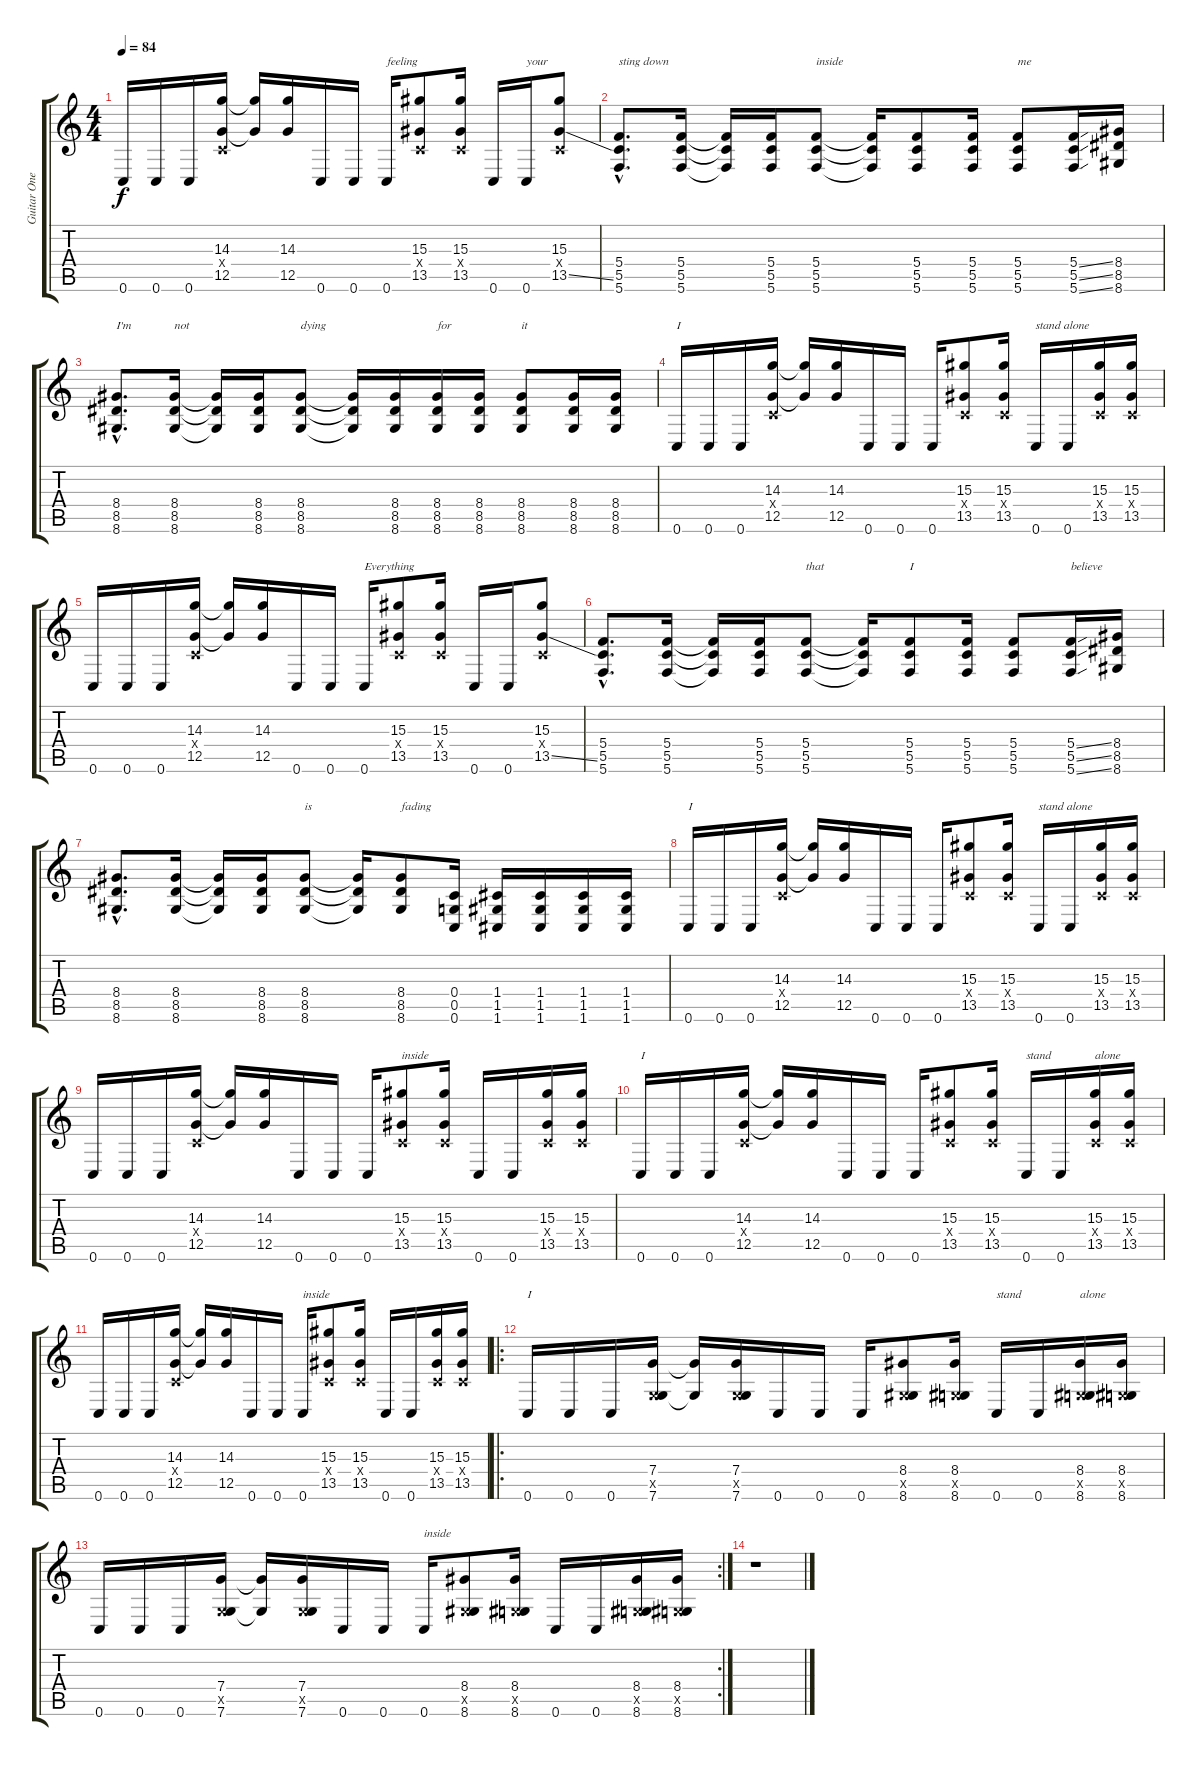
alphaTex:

\track ("Guitar One" "Guitar One") {instrument distortionguitar}
\staff {score tabs}
\tuning (D4 A3 F3 C3 G2 C2) {hide}
\ts (4 4)
\tempo 84
\clef g2
\ks c
0.6.16{dy f} 0.6.16 0.6.16 (14.3 0.4{x} 12.5).16 (14.3{t} 12.5{t}).16 (14.3 12.5).16 0.6.16 0.6.16 0.6.16{txt "feeling"} (15.3 0.4{x} 13.5).8 (15.3 0.4{x} 13.5).16 0.6.16 0.6.16{txt "your"} (15.3 0.4{x} 13.5{ss}).8 |
(5.4{hac} 5.5{hac} 5.6{hac}).8{d txt "sting down"} (5.4 5.5 5.6).16 (5.4{t} 5.5{t} 5.6{t}).16 (5.4 5.5 5.6).16 (5.4 5.5 5.6).8{txt "inside"} (5.4{t} 5.5{t} 5.6{t}).16 (5.4 5.5 5.6).8 (5.4 5.5 5.6).16 (5.4 5.5 5.6).8{txt "me"} (5.4{ss} 5.5{ss} 5.6{ss}).16 (8.4 8.5 8.6).16 |
(8.4{hac} 8.5{hac} 8.6{hac}).8{d txt "I'm"} (8.4 8.5 8.6).16{txt "not"} (8.4{t} 8.5{t} 8.6{t}).16 (8.4 8.5 8.6).16 (8.4 8.5 8.6).8{txt "dying"} (8.4{t} 8.5{t} 8.6{t}).16 (8.4 8.5 8.6).16 (8.4 8.5 8.6).16{txt "for"} (8.4 8.5 8.6).16 (8.4 8.5 8.6).8{txt "it"} (8.4 8.5 8.6).16 (8.4 8.5 8.6).16 |
0.6.16{txt "I"} 0.6.16 0.6.16 (14.3 0.4{x} 12.5).16 (14.3{t} 12.5{t}).16 (14.3 12.5).16 0.6.16 0.6.16 0.6.16 (15.3 0.4{x} 13.5).8 (15.3 0.4{x} 13.5).16 0.6.16{txt "stand alone"} 0.6.16 (15.3 0.4{x} 13.5).16 (15.3 0.4{x} 13.5).16 |
0.6.16 0.6.16 0.6.16 (14.3 0.4{x} 12.5).16 (14.3{t} 12.5{t}).16 (14.3 12.5).16 0.6.16 0.6.16 0.6.16{txt "Everything"} (15.3 0.4{x} 13.5).8 (15.3 0.4{x} 13.5).16 0.6.16 0.6.16 (15.3 0.4{x} 13.5{ss}).8 |
(5.4{hac} 5.5{hac} 5.6{hac}).8{d} (5.4 5.5 5.6).16 (5.4{t} 5.5{t} 5.6{t}).16 (5.4 5.5 5.6).16 (5.4 5.5 5.6).8{txt "that"} (5.4{t} 5.5{t} 5.6{t}).16 (5.4 5.5 5.6).8{txt "I"} (5.4 5.5 5.6).16 (5.4 5.5 5.6).8 (5.4{ss} 5.5{ss} 5.6{ss}).16{txt "believe"} (8.4 8.5 8.6).16 |
(8.4{hac} 8.5{hac} 8.6{hac}).8{d} (8.4 8.5 8.6).16 (8.4{t} 8.5{t} 8.6{t}).16 (8.4 8.5 8.6).16 (8.4 8.5 8.6).8{txt "is"} (8.4{t} 8.5{t} 8.6{t}).16 (8.4 8.5 8.6).8{txt "fading"} (0.4 0.5 0.6).16 (1.4 1.5 1.6).16 (1.4 1.5 1.6).16 (1.4 1.5 1.6).16 (1.4 1.5 1.6).16 |
0.6.16{txt "I"} 0.6.16 0.6.16 (14.3 0.4{x} 12.5).16 (14.3{t} 12.5{t}).16 (14.3 12.5).16 0.6.16 0.6.16 0.6.16 (15.3 0.4{x} 13.5).8 (15.3 0.4{x} 13.5).16 0.6.16{txt "stand alone"} 0.6.16 (15.3 0.4{x} 13.5).16 (15.3 0.4{x} 13.5).16 |
0.6.16 0.6.16 0.6.16 (14.3 0.4{x} 12.5).16 (14.3{t} 12.5{t}).16 (14.3 12.5).16 0.6.16 0.6.16 0.6.16 (15.3 0.4{x} 13.5).8{txt "inside"} (15.3 0.4{x} 13.5).16 0.6.16 0.6.16 (15.3 0.4{x} 13.5).16 (15.3 0.4{x} 13.5).16 |
0.6.16{txt "I"} 0.6.16 0.6.16 (14.3 0.4{x} 12.5).16 (14.3{t} 12.5{t}).16 (14.3 12.5).16 0.6.16 0.6.16 0.6.16 (15.3 0.4{x} 13.5).8 (15.3 0.4{x} 13.5).16 0.6.16{txt "stand"} 0.6.16 (15.3 0.4{x} 13.5).16{txt "alone"} (15.3 0.4{x} 13.5).16 |
0.6.16 0.6.16 0.6.16 (14.3 0.4{x} 12.5).16 (14.3{t} 12.5{t}).16 (14.3 12.5).16 0.6.16 0.6.16 0.6.16{txt "inside"} (15.3 0.4{x} 13.5).8 (15.3 0.4{x} 13.5).16 0.6.16 0.6.16 (15.3 0.4{x} 13.5).16 (15.3 0.4{x} 13.5).16 |
\ro
0.6.16{txt "I"} 0.6.16 0.6.16 (7.4 0.5{x} 7.6).16 (7.4{t} 7.6{t}).16 (7.4 0.5{x} 7.6).16 0.6.16 0.6.16 0.6.16 (8.4 0.5{x} 8.6).8 (8.4 0.5{x} 8.6).16 0.6.16{txt "stand"} 0.6.16 (8.4 0.5{x} 8.6).16{txt "alone"} (8.4 0.5{x} 8.6).16 |
\rc 2
0.6.16 0.6.16 0.6.16 (7.4 0.5{x} 7.6).16 (7.4{t} 7.6{t}).16 (7.4 0.5{x} 7.6).16 0.6.16 0.6.16 0.6.16{txt "inside"} (8.4 0.5{x} 8.6).8 (8.4 0.5{x} 8.6).16 0.6.16 0.6.16 (8.4 0.5{x} 8.6).16 (8.4 0.5{x} 8.6).16 |
r.1
